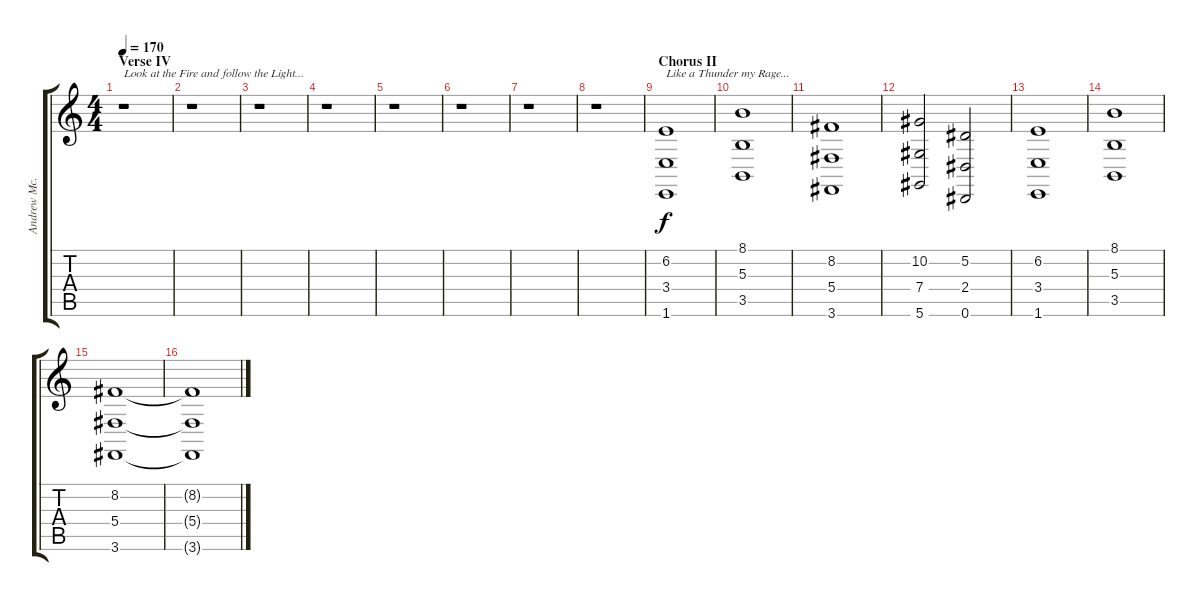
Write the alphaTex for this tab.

\track ("Andrew Mc.Pauls" "Andrew Mc.") {instrument stringensemble1}
\staff {score tabs}
\tuning (Eb4 Bb3 Gb3 Db3 Ab2 Eb2) {hide}
\ts (4 4)
\section ("" "Verse IV")
\tempo 170
\clef g2
\ks c
r.1{txt "Look at the Fire and follow the Light..." dy mp} |
r.1 |
r.1 |
r.1 |
r.1 |
r.1 |
r.1 |
r.1 |
\section ("" "Chorus II")
(6.2 3.4 1.6).1{txt "Like a Thunder my Rage..." dy f} |
(8.1 5.3 3.5).1 |
(8.2 5.4 3.6).1 |
(10.2 7.4 5.6).2 (5.2 2.4 0.6).2 |
(6.2 3.4 1.6).1 |
(8.1 5.3 3.5).1 |
(8.2 5.4 3.6).1 |
(8.2{t} 5.4{t} 3.6{t}).1
